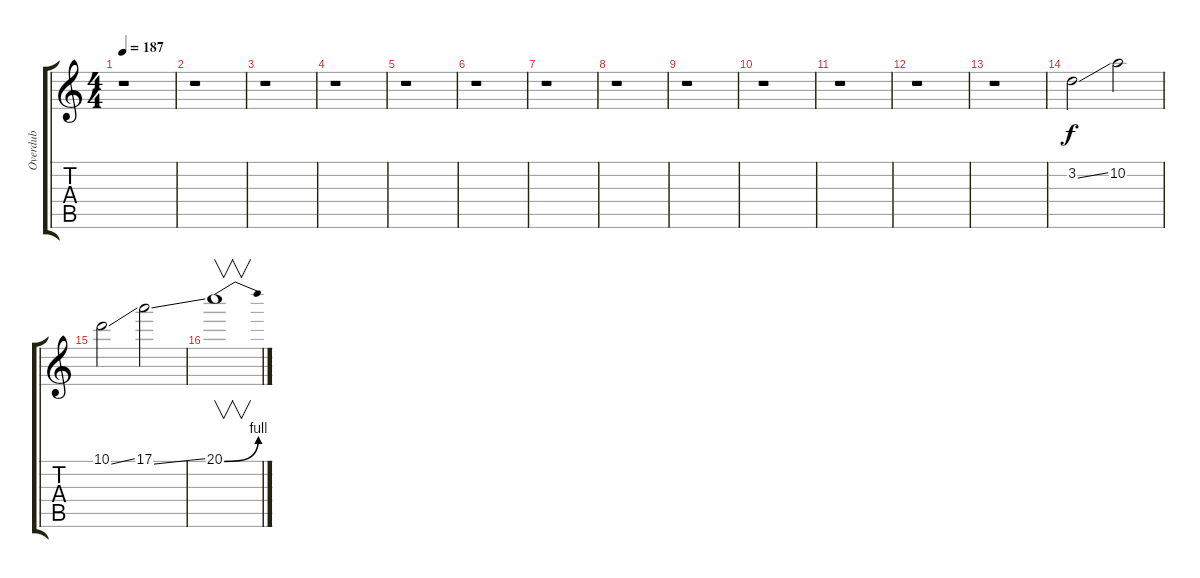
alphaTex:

\track ("Overdub" "Overdub") {instrument distortionguitar}
\staff {score tabs}
\tuning (E4 B3 G3 D3 A2 E2) {hide}
\ts (4 4)
\tempo 187
\clef g2
\ks c
r.1{dy f} |
r.1 |
r.1 |
r.1 |
r.1 |
r.1 |
r.1 |
r.1 |
r.1 |
r.1 |
r.1 |
r.1 |
r.1 |
3.2{ss}.2 10.2.2 |
10.1{ss}.2 17.1{ss}.2 |
20.1{be (bend 0 0 60 4)}.1{v}
